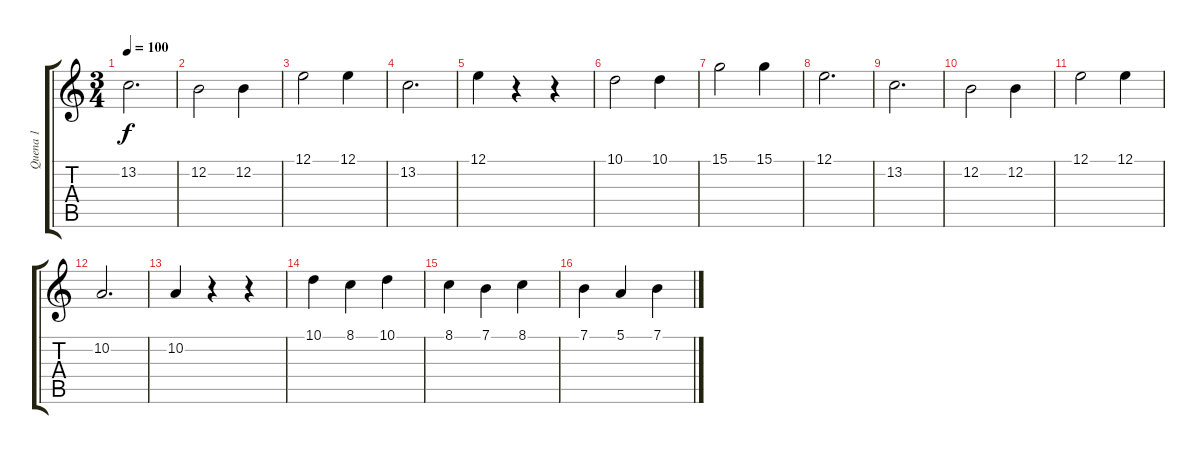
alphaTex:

\track ("Quena 1" "Quena 1") {instrument piccolo}
\staff {score tabs}
\tuning (E4 B3 G3 D3 A2 E2) {hide}
\ts (3 4)
\tempo 100
\clef g2
\ks c
13.2.2{d dy f} |
12.2.2 12.2.4 |
12.1.2 12.1.4 |
13.2.2{d} |
12.1.4 r.4 r.4 |
10.1.2 10.1.4 |
15.1.2 15.1.4 |
12.1.2{d} |
13.2.2{d} |
12.2.2 12.2.4 |
12.1.2 12.1.4 |
10.2.2{d} |
10.2.4 r.4 r.4 |
10.1.4 8.1.4 10.1.4 |
8.1.4 7.1.4 8.1.4 |
7.1.4 5.1.4 7.1.4
